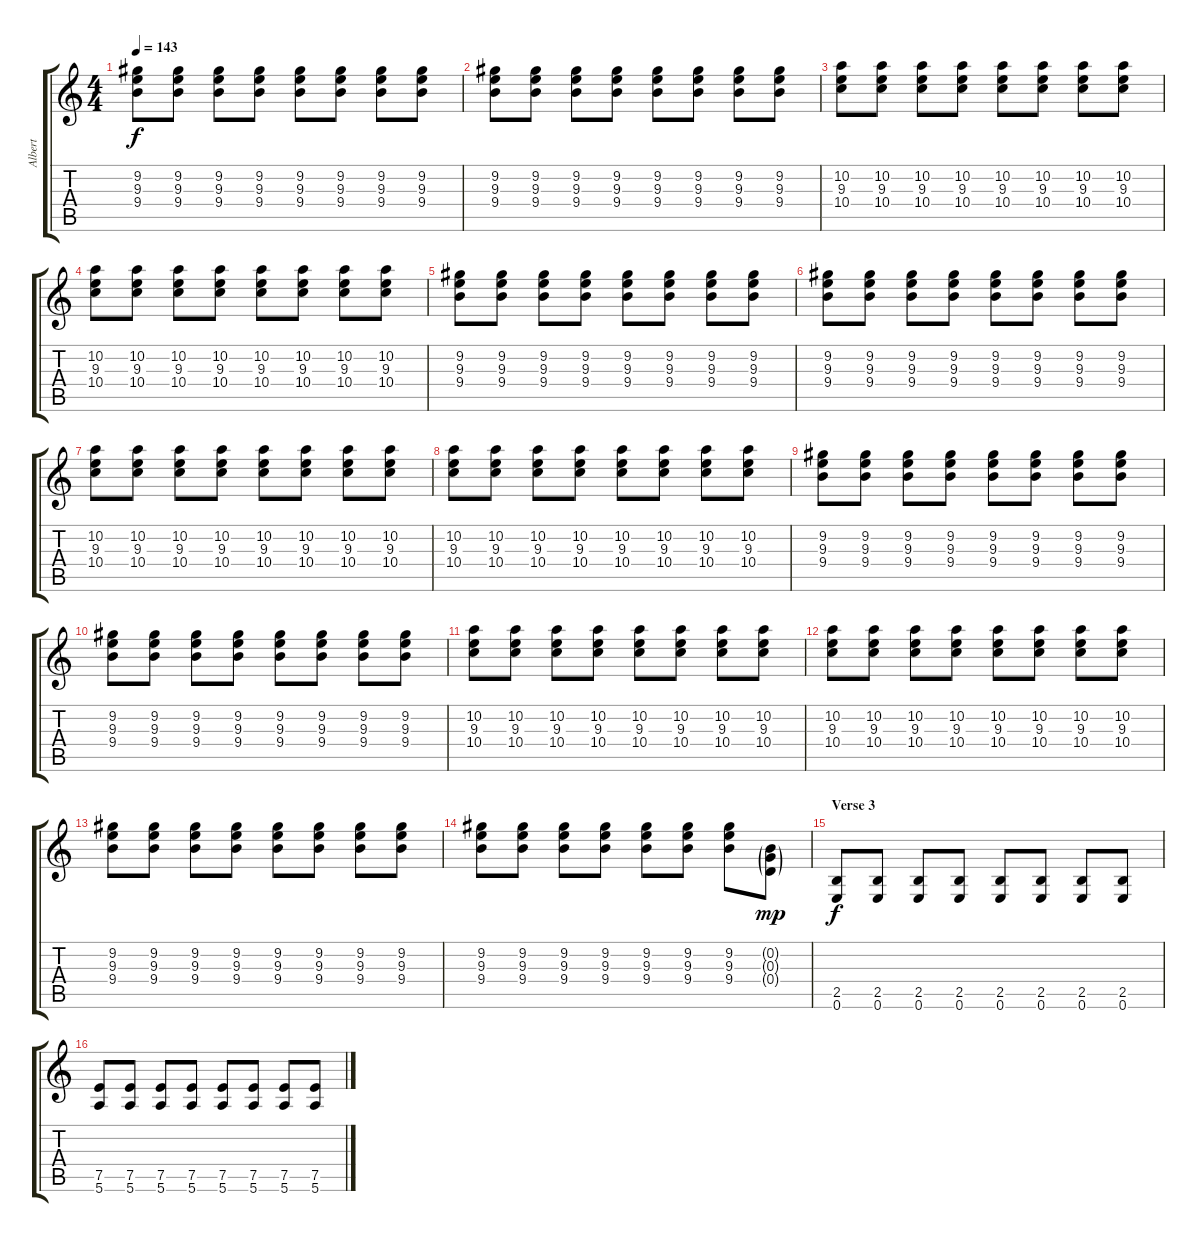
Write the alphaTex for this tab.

\track ("Albert" "Albert") {instrument overdrivenguitar}
\staff {score tabs}
\tuning (E4 B3 G3 D3 A2 E2) {hide}
\ts (4 4)
\tempo 143
\clef g2
\ks c
(9.2 9.3 9.4).8{dy f} (9.2 9.3 9.4).8 (9.2 9.3 9.4).8 (9.2 9.3 9.4).8 (9.2 9.3 9.4).8 (9.2 9.3 9.4).8 (9.2 9.3 9.4).8 (9.2 9.3 9.4).8 |
(9.2 9.3 9.4).8 (9.2 9.3 9.4).8 (9.2 9.3 9.4).8 (9.2 9.3 9.4).8 (9.2 9.3 9.4).8 (9.2 9.3 9.4).8 (9.2 9.3 9.4).8 (9.2 9.3 9.4).8 |
(10.2 9.3 10.4).8 (10.2 9.3 10.4).8 (10.2 9.3 10.4).8 (10.2 9.3 10.4).8 (10.2 9.3 10.4).8 (10.2 9.3 10.4).8 (10.2 9.3 10.4).8 (10.2 9.3 10.4).8 |
(10.2 9.3 10.4).8 (10.2 9.3 10.4).8 (10.2 9.3 10.4).8 (10.2 9.3 10.4).8 (10.2 9.3 10.4).8 (10.2 9.3 10.4).8 (10.2 9.3 10.4).8 (10.2 9.3 10.4).8 |
(9.2 9.3 9.4).8 (9.2 9.3 9.4).8 (9.2 9.3 9.4).8 (9.2 9.3 9.4).8 (9.2 9.3 9.4).8 (9.2 9.3 9.4).8 (9.2 9.3 9.4).8 (9.2 9.3 9.4).8 |
(9.2 9.3 9.4).8 (9.2 9.3 9.4).8 (9.2 9.3 9.4).8 (9.2 9.3 9.4).8 (9.2 9.3 9.4).8 (9.2 9.3 9.4).8 (9.2 9.3 9.4).8 (9.2 9.3 9.4).8 |
(10.2 9.3 10.4).8 (10.2 9.3 10.4).8 (10.2 9.3 10.4).8 (10.2 9.3 10.4).8 (10.2 9.3 10.4).8 (10.2 9.3 10.4).8 (10.2 9.3 10.4).8 (10.2 9.3 10.4).8 |
(10.2 9.3 10.4).8 (10.2 9.3 10.4).8 (10.2 9.3 10.4).8 (10.2 9.3 10.4).8 (10.2 9.3 10.4).8 (10.2 9.3 10.4).8 (10.2 9.3 10.4).8 (10.2 9.3 10.4).8 |
(9.2 9.3 9.4).8 (9.2 9.3 9.4).8 (9.2 9.3 9.4).8 (9.2 9.3 9.4).8 (9.2 9.3 9.4).8 (9.2 9.3 9.4).8 (9.2 9.3 9.4).8 (9.2 9.3 9.4).8 |
(9.2 9.3 9.4).8 (9.2 9.3 9.4).8 (9.2 9.3 9.4).8 (9.2 9.3 9.4).8 (9.2 9.3 9.4).8 (9.2 9.3 9.4).8 (9.2 9.3 9.4).8 (9.2 9.3 9.4).8 |
(10.2 9.3 10.4).8 (10.2 9.3 10.4).8 (10.2 9.3 10.4).8 (10.2 9.3 10.4).8 (10.2 9.3 10.4).8 (10.2 9.3 10.4).8 (10.2 9.3 10.4).8 (10.2 9.3 10.4).8 |
(10.2 9.3 10.4).8 (10.2 9.3 10.4).8 (10.2 9.3 10.4).8 (10.2 9.3 10.4).8 (10.2 9.3 10.4).8 (10.2 9.3 10.4).8 (10.2 9.3 10.4).8 (10.2 9.3 10.4).8 |
(9.2 9.3 9.4).8 (9.2 9.3 9.4).8 (9.2 9.3 9.4).8 (9.2 9.3 9.4).8 (9.2 9.3 9.4).8 (9.2 9.3 9.4).8 (9.2 9.3 9.4).8 (9.2 9.3 9.4).8 |
(9.2 9.3 9.4).8 (9.2 9.3 9.4).8 (9.2 9.3 9.4).8 (9.2 9.3 9.4).8 (9.2 9.3 9.4).8 (9.2 9.3 9.4).8 (9.2 9.3 9.4).8 (0.2{g} 0.3{g} 0.4{g}).8{dy mp} |
\section ("" "Verse 3")
(2.5 0.6).8{dy f volume 11 instrument electricguitarmuted} (2.5 0.6).8 (2.5 0.6).8 (2.5 0.6).8 (2.5 0.6).8 (2.5 0.6).8 (2.5 0.6).8 (2.5 0.6).8 |
(7.5 5.6).8 (7.5 5.6).8 (7.5 5.6).8 (7.5 5.6).8 (7.5 5.6).8 (7.5 5.6).8 (7.5 5.6).8 (7.5 5.6).8
